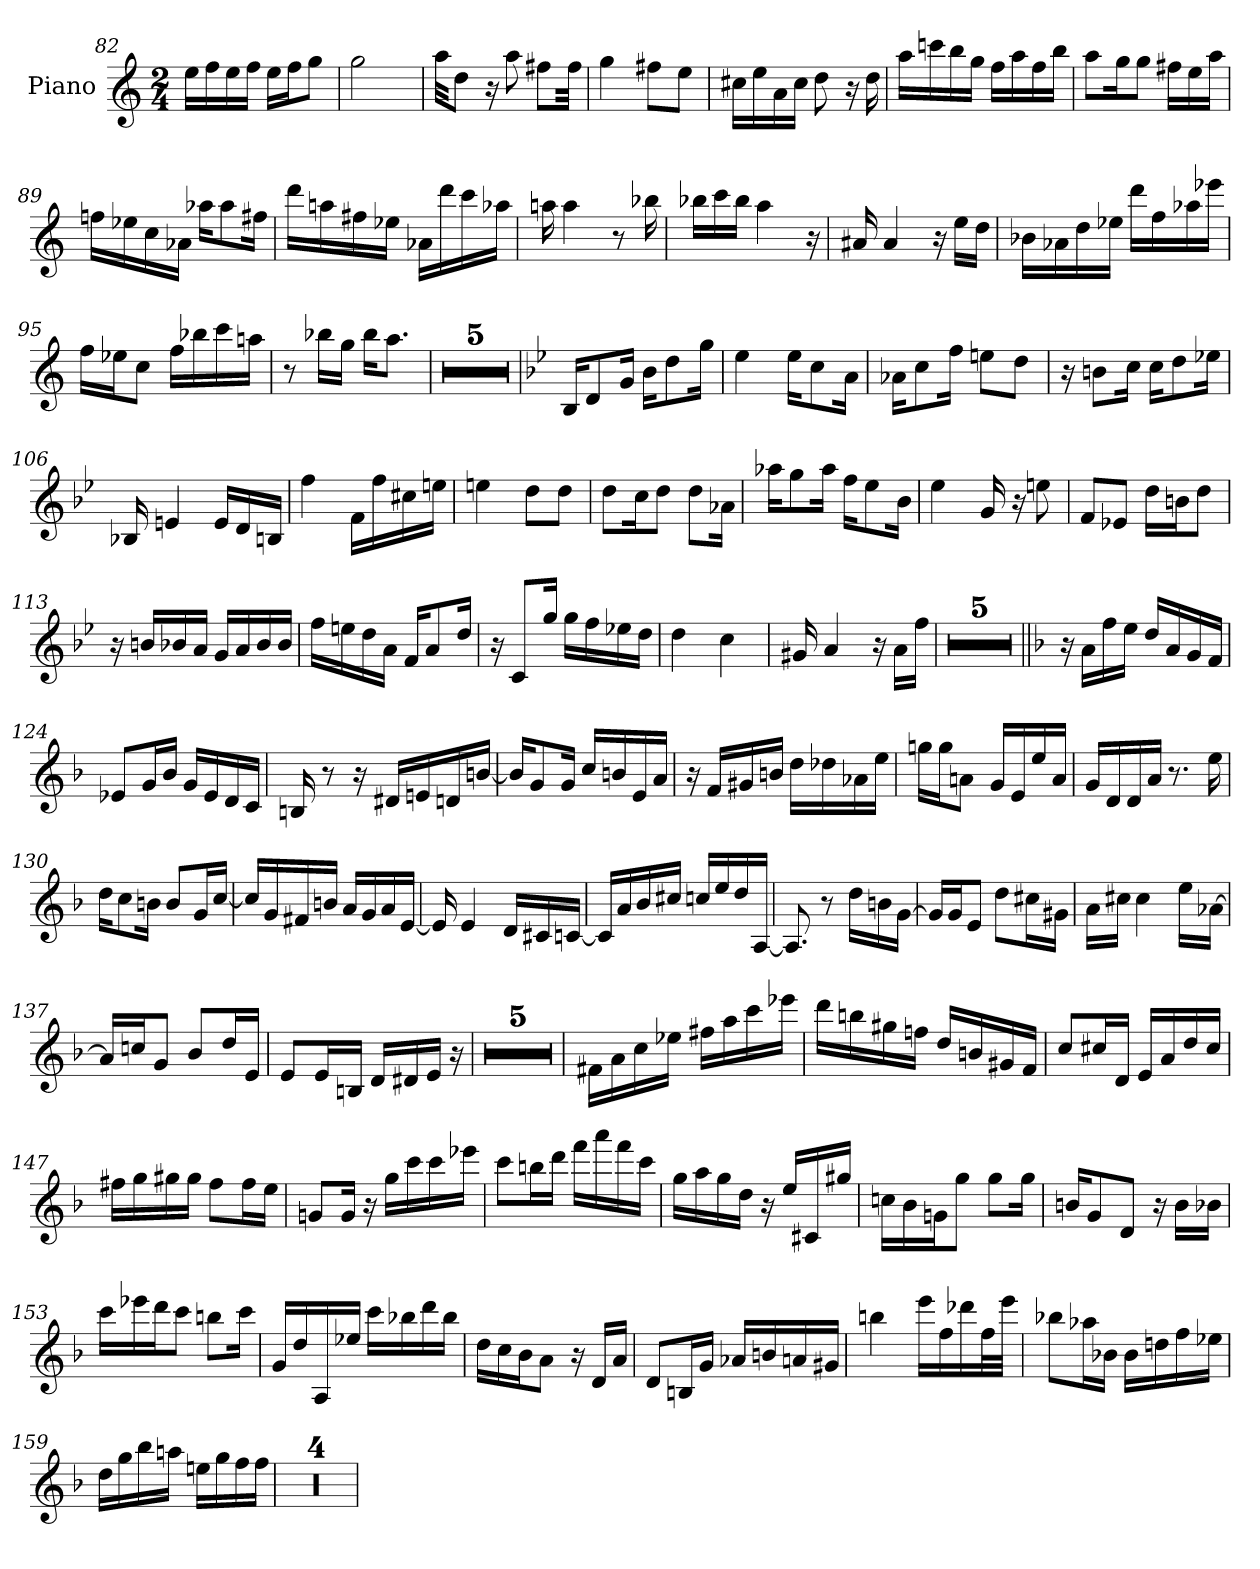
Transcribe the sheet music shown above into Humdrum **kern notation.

**kern
*part1
*staff1
*I"Piano
*I'Pno
*clefG2
*k[]
*C:
*M2/4
=82
16ee\LL
16ff\
16ee\
16ff\JJ
16ee\LL
16ff\J
8gg\J
=83
2gg\
=84
32aa\KKL
8dd\J
16r
8aa\
8ff#X\L
32ff#\Jkk
=85
4gg\
8ff#X\L
8ee\J
!!LO:LB:g=z
=86
16cc#X\LL
16ee\
16a\
16cc#\JJ
8dd\
16r
16dd\
=87
16aa\LL
16cccn\
16bb\
16gg\JJ
16ff\LL
16aa\
16ff\
16bb\JJ
=88
8aa\L
16gg\K
8gg\J
16ff#X\LL
16ee\
16aa\JJ
=89
16ffn\LL
16ee-X\
16cc\
16a-X\JJ
16aa-X\KL
8aa-\
16ff#X\Jk
=90
16ddd\LL
16aan\
16ff#X\
16ee-X\JJ
16a-X\LL
16ddd\
16ccc\
16aa-X\JJ
!!LO:LB:g=z
=91
16aan\
4aa\
8r
16bb-X\
=92
16bb-X\LL
16ccc\
16bb-\JJ
4aa\
16r
=93
16a#X/
4a#/
16r
16ee\LL
16dd\JJ
=94
16b-X\LL
16a-X\
16dd\
16ee-X\JJ
16ddd\LL
16ff\
16aa-X\
16eee-X\JJ
=95
16ff\LL
16ee-X\J
8cc\J
16ff\LL
16bb-X\
16ccc\
16aan\JJ
!!LO:LB:g=z
=96
8r
16bb-X\LL
16gg\JJ
16bb-\KL
8.aa\J
=97
2r
=98
2r
=99
2r
=100
2r
=101
2r
=102
!!LO:REH:place=s1:b:enc=none:fs=14:t=Melody 5
*k[b-e-]
*B-:
*MM60
16B-/KL
8d/
16g/Jk
16b-\KL
8dd\
16gg\Jk
=103
4ee-\
16ee-\KL
8cc\
16a\Jk
!!LO:LB:g=z
=104
16a-X\KL
8cc\
16ff\Jk
8een\L
8dd\J
=105
16r
8bn\L
16cc\Jk
16cc\KL
8dd\
16ee-X\Jk
=106
16B-X/
4en/
16e/LL
16d/
16Bn/JJ
=107
4ff\
16f\LL
16ff\
16cc#X\
16een\JJ
=108
4een\
8dd\L
8dd\J
=109
8dd\L
16cc\K
8dd\J
8dd\L
16a-X\Jk
!!LO:LB:g=z
=110
16aa-X\KL
8gg\
16aa-\Jk
16ff\KL
8ee-\
16b-\Jk
=111
4ee-\
16g/
16r
8een\
=112
8f/L
8e-X/J
16dd\LL
16bn\J
8dd\J
=113
16r
16bn/LL
16b-X/
16a/JJ
16g/LL
16a/
16b-/
16b-/JJ
=114
16ff\LL
16een\
16dd\
16a\JJ
16f/KL
8a/
16dd/Jk
!!LO:LB:g=z
=115
16r
8c/L
16gg/Jk
16gg\LL
16ff\
16ee-X\
16dd\JJ
=116
4dd\
4cc\
=117
16g#X/
4a/
16r
16a\LL
16ff\JJ
=118
2r
=119
2r
=120
2r
=121
2r
=122
2r
!!LO:PB:g=z
=123||
!!LO:REH:place=s1:b:enc=none:fs=14:t=Melody 6
*k[b-]
*F:
*MM60
16r
16a\LL
16ff\
16ee\JJ
16dd/LL
16a/
16g/
16f/JJ
=124
8e-X/L
16g/L
16b-/JJ
16g/LL
16e-/
16d/
16c/JJ
=125
16Bn/
8r
16r
16d#X/LL
16en/
16dn/
[16bn/JJ
=126
16b/KL]
8g/
16g/Jk
16cc/LL
16bn/
16e/
16a/JJ
=127
16r
16f/LL
16g#X/
16bn/JJ
16dd\LL
16dd-X\
16a-X\
16ee\JJ
!!LO:LB:g=z
=128
16ggn\LL
16gg\J
8an\J
16g/LL
16e/
16ee/
16a/JJ
=129
16g/LL
16d/
16d/
16a/JJ
8.r
16ee\
=130
16dd\KL
8cc\
16bn\Jk
8b/L
16g/L
[16cc/JJ
=131
16cc/LL]
16g/
16f#X/
16bn/JJ
16a/LL
16g/
16a/
[16e/JJ
=132
16e/]
4e/
16d/LL
16c#X/
[16cn/JJ
!!LO:LB:g=z
=133
16c/LL]
16a/
16b-/
16cc#X/JJ
16ccn/LL
16ee/
16dd/
[16A/JJ
=134
8.A/]
8r
16dd\LL
16bn\
[16g\JJ
=135
16g/LL]
16g/J
8e/J
8dd\L
16cc#X\L
16g#X\JJ
=136
16a\LL
16cc#X\JJ
4cc#\
16ee\LL
[16a-X\JJ
=137
16a-/LL]
16ccn/J
8g/J
8b-/L
16dd/L
16e/JJ
!!LO:LB:g=z
=138
8e/L
16e/L
16Bn/JJ
16d/LL
16d#X/
16e/JJ
16r
=139
2r
=140
2r
=141
2r
=142
2r
=143
2r
=144
!!LO:REH:place=s1:b:enc=none:fs=14:t=Melody 7
*MM60
16f#X\LL
16a\
16cc\
16ee-X\JJ
16ff#X\LL
16aa\
16ccc\
16eee-X\JJ
!!LO:LB:g=z
=145
16ddd\LL
16bbn\
16gg#X\
16ffn\JJ
16dd/LL
16bn/
16g#X/
16f/JJ
=146
8cc/L
16cc#X/L
16d/JJ
16e/LL
16a/
16dd/
16cc#/JJ
=147
16ff#X\LL
16gg\
16gg#X\
16gg#\JJ
8ff#\L
16ff#\L
16ee\JJ
=148
8gn/L
16g/Jk
16r
16gg\LL
16ccc\
16ccc\
16eee-X\JJ
=149
8ccc\L
16bbn\L
16ddd\JJ
16fff\LL
16aaa\
16fff\
16ccc\JJ
!!LO:LB:g=z
=150
16gg\LL
16aa\
16gg\
16dd\JJ
16r
16ee/LL
16c#X/
16gg#X/JJ
=151
16ccn\LL
16b-\
16gn\J
8gg\J
8gg\L
16gg\Jk
=152
16bn/KL
8g/
8d/J
16r
16b\LL
16b-X\JJ
=153
16ccc\LL
16eee-X\
16ddd\J
8ccc\J
8bbn\L
16ccc\Jk
=154
16g/LL
16dd/
16A/
16ee-X/JJ
16ccc\LL
16bb-X\
16ddd\
16bb-\JJ
!!LO:LB:g=z
=155
16dd\LL
16cc\
16b-\J
8a\J
16r
16d/LL
16a/JJ
=156
8d/L
16Bn/L
16g/JJ
16a-X/LL
16bn/
16an/
16g#X/JJ
=157
4bbn\
16eee\LL
16ff\
16ddd-X\
32ff\L
32eee\JJJ
=158
8bb-X\L
16aa-X\L
16b-X\JJ
16b-\LL
16ddn\
16ff\
16ee-X\JJ
=159
16dd\LL
16gg\
16bb-\
16aan\JJ
16een\LL
16gg\
16ff\
16ff\JJ
!!LO:LB:g=z
=160
2r
=161
2r
=162
2r
=163
2r
=
*-
